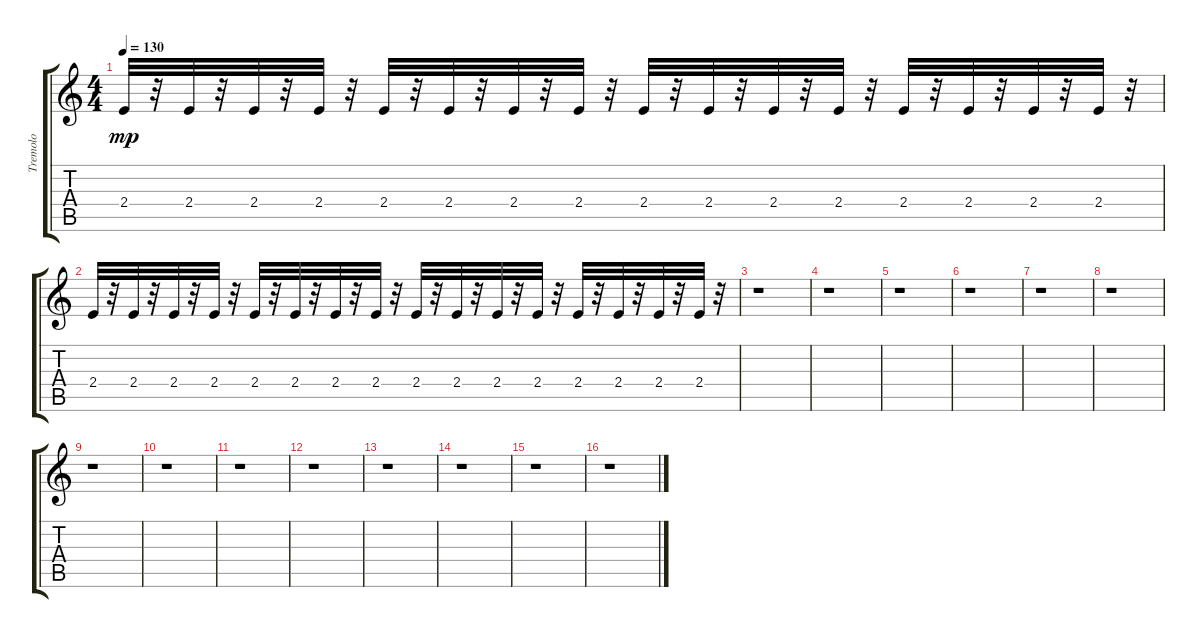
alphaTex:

\track ("Tremolo" "Tremolo") {instrument electricguitarjazz}
\staff {score tabs}
\tuning (E4 B3 G3 D3 A2 E2) {hide}
\ts (4 4)
\tempo 130
\clef g2
\ks c
2.4.32{dy mp balance 3} r.32 2.4.32{balance 2} r.32 2.4.32{balance 2} r.32 2.4.32{balance 2} r.32 2.4.32 r.32 2.4.32{balance 1} r.32 2.4.32{balance 1} r.32 2.4.32{balance 1} r.32 2.4.32{balance 0} r.32 2.4.32{balance 0} r.32 2.4.32{balance 0} r.32 2.4.32 r.32 2.4.32 r.32 2.4.32{balance 0} r.32 2.4.32{balance 0} r.32 2.4.32{balance 0} r.32 |
2.4.32{balance 1} r.32 2.4.32{balance 2} r.32 2.4.32{balance 3} r.32 2.4.32{balance 6} r.32 2.4.32{balance 15} r.32 2.4.32{balance 16} r.32 2.4.32 r.32 2.4.32 r.32 2.4.32 r.32 2.4.32 r.32 2.4.32 r.32 2.4.32 r.32 2.4.32 r.32 2.4.32 r.32 2.4.32 r.32 2.4.32 r.32 |
r.1 |
r.1 |
r.1 |
r.1 |
r.1 |
r.1 |
r.1 |
r.1 |
r.1 |
r.1 |
r.1 |
r.1 |
r.1 |
r.1
